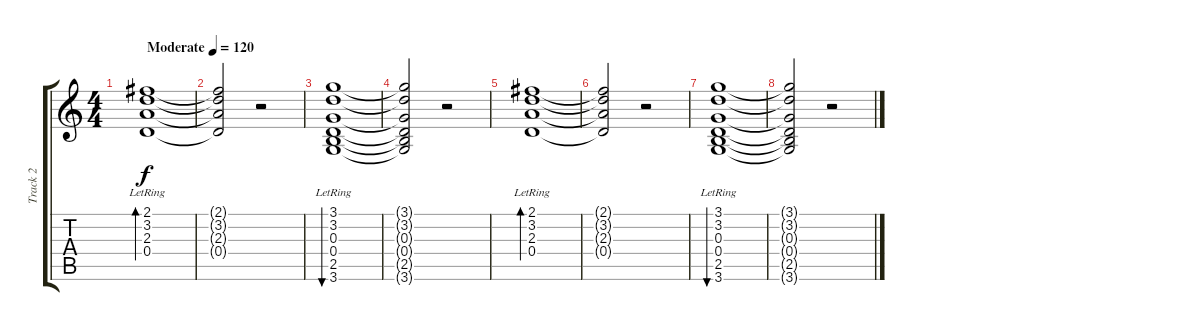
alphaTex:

\track ("Track 2" "Track 2") {instrument acousticguitarsteel}
\staff {score tabs}
\tuning (E4 B3 G3 D3 A2 E2) {hide}
\ts (4 4)
\tempo (120 "Moderate")
\clef g2
\ks c
(2.1{lr} 3.2{lr} 2.3{lr} 0.4{lr}).1{bd 240 dy f instrument acousticguitarsteel} |
(2.1{t} 3.2{t} 2.3{t} 0.4{t}).2 r.2 |
(3.1{lr} 3.2{lr} 0.3{lr} 0.4{lr} 2.5{lr} 3.6{lr}).1{bu 120} |
(3.1{t} 3.2{t} 0.3{t} 0.4{t} 2.5{t} 3.6{t}).2 r.2 |
(2.1{lr} 3.2{lr} 2.3{lr} 0.4{lr}).1{bd 240} |
(2.1{t} 3.2{t} 2.3{t} 0.4{t}).2 r.2 |
(3.1{lr} 3.2{lr} 0.3{lr} 0.4{lr} 2.5{lr} 3.6{lr}).1{bu 120} |
(3.1{t} 3.2{t} 0.3{t} 0.4{t} 2.5{t} 3.6{t}).2 r.2
